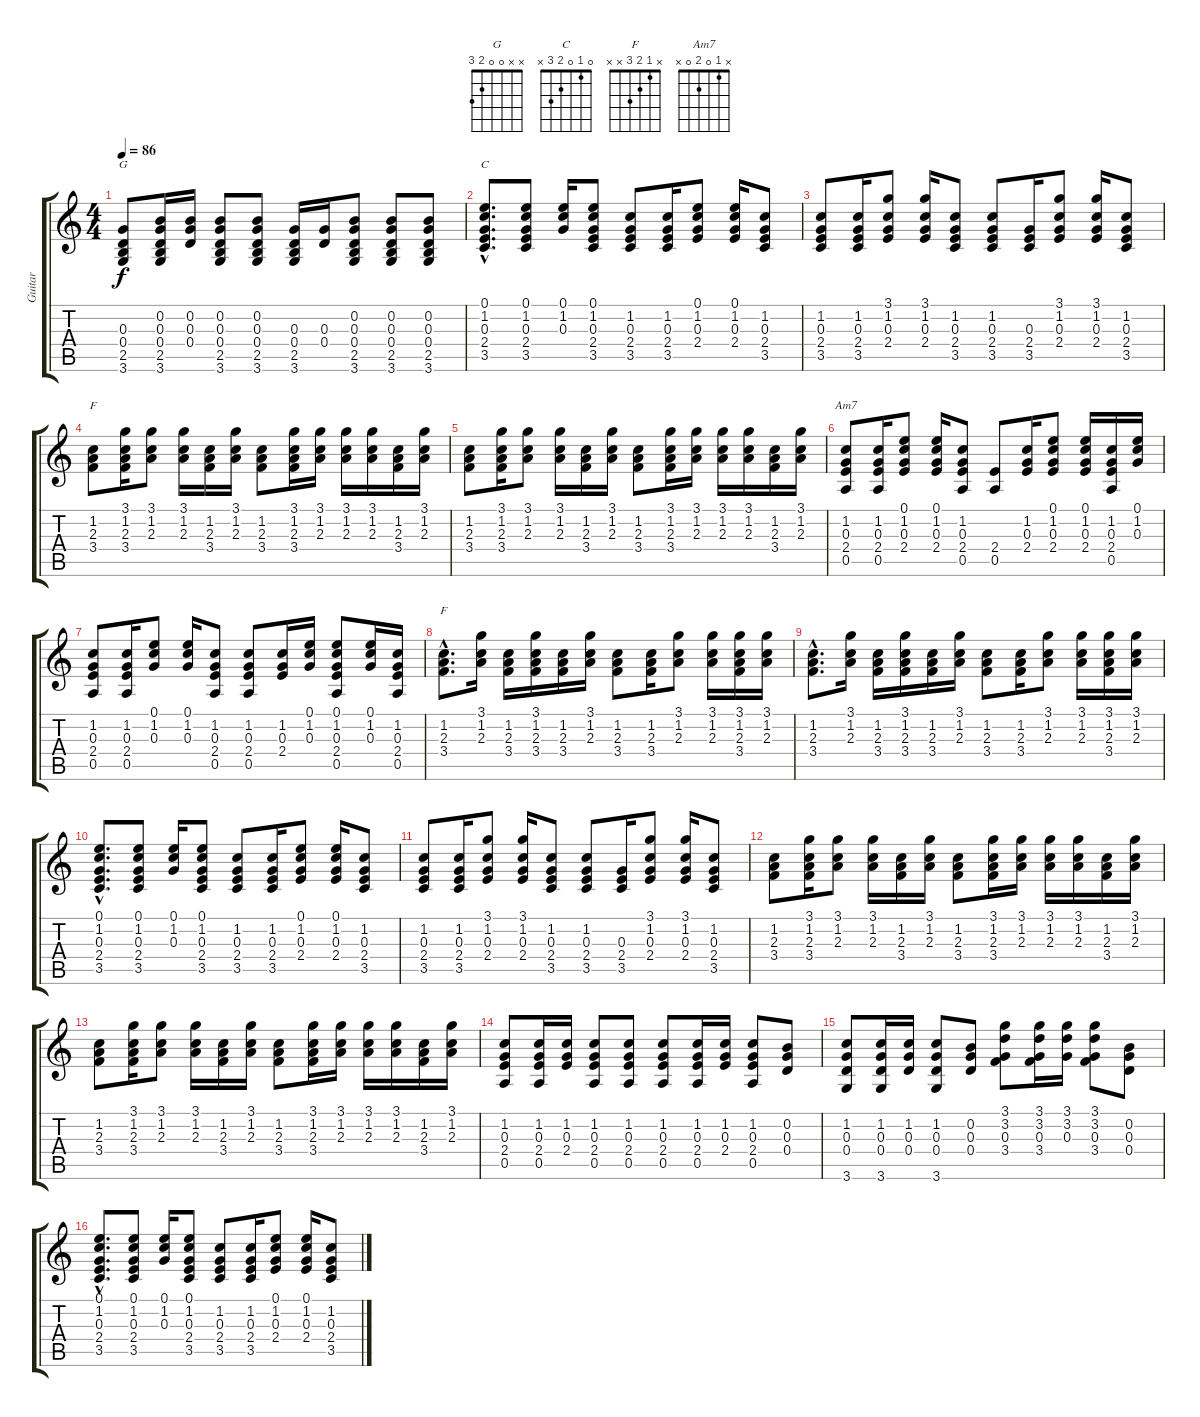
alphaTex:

\track ("Guitar " "Guitar ") {instrument acousticguitarsteel}
\staff {score tabs}
\tuning (E4 B3 G3 D3 A2 E2) {hide}
\chord ("G" x x 0 0 2 3)
\chord ("C" 0 1 0 2 3 x)
\chord ("F" 1 1 2 3 0 1)
\chord ("Am7" x 1 0 2 0 x)
\chord ("F" x 1 2 3 x x)
\ts (4 4)
\tempo 86
\clef g2
\ks c
(0.3 0.4 2.5 3.6).8{ch "G" dy f} (0.2 0.3 0.4 2.5 3.6).16 (0.2 0.3 0.4).16 (0.2 0.3 0.4 2.5 3.6).8 (0.2 0.3 0.4 2.5 3.6).8 (0.3 0.4 2.5 3.6).16 (0.3 0.4).16 (0.2 0.3 0.4 2.5 3.6).8 (0.2 0.3 0.4 2.5 3.6).8 (0.2 0.3 0.4 2.5 3.6).8 |
(0.1{hac} 1.2{hac} 0.3{hac} 2.4{hac} 3.5{hac}).8{d ch "C"} (0.1 1.2 0.3 2.4 3.5).8 (0.1 1.2 0.3).16 (0.1 1.2 0.3 2.4 3.5).8 (1.2 0.3 2.4 3.5).8 (1.2 0.3 2.4 3.5).16 (0.1 1.2 0.3 2.4).8 (0.1 1.2 0.3 2.4).16 (1.2 0.3 2.4 3.5).8 |
(1.2 0.3 2.4 3.5).8 (1.2 0.3 2.4 3.5).16 (3.1 1.2 0.3 2.4).8 (3.1 1.2 0.3 2.4).16 (1.2 0.3 2.4 3.5).8 (1.2 0.3 2.4 3.5).8 (0.3 2.4 3.5).16 (3.1 1.2 0.3 2.4).8 (3.1 1.2 0.3 2.4).16 (1.2 0.3 2.4 3.5).8 |
(1.2 2.3 3.4).8{ch "F"} (3.1 1.2 2.3 3.4).16 (3.1 1.2 2.3).8 (3.1 1.2 2.3).16 (1.2 2.3 3.4).16 (3.1 1.2 2.3).16 (1.2 2.3 3.4).8 (3.1 1.2 2.3 3.4).16 (3.1 1.2 2.3).16 (3.1 1.2 2.3).16 (3.1 1.2 2.3).16 (1.2 2.3 3.4).16 (3.1 1.2 2.3).16 |
(1.2 2.3 3.4).8 (3.1 1.2 2.3 3.4).16 (3.1 1.2 2.3).8 (3.1 1.2 2.3).16 (1.2 2.3 3.4).16 (3.1 1.2 2.3).16 (1.2 2.3 3.4).8 (3.1 1.2 2.3 3.4).16 (3.1 1.2 2.3).16 (3.1 1.2 2.3).16 (3.1 1.2 2.3).16 (1.2 2.3 3.4).16 (3.1 1.2 2.3).16 |
(1.2 0.3 2.4 0.5).8{ch "Am7"} (1.2 0.3 2.4 0.5).16 (0.1 1.2 0.3 2.4).8 (0.1 1.2 0.3 2.4).16 (1.2 0.3 2.4 0.5).8 (2.4 0.5).8 (1.2 0.3 2.4).16 (0.1 1.2 0.3 2.4).8 (0.1 1.2 0.3 2.4).16 (1.2 0.3 2.4 0.5).16 (0.1 1.2 0.3).16 |
(1.2 0.3 2.4 0.5).8 (1.2 0.3 2.4 0.5).16 (0.1 1.2 0.3).8 (0.1 1.2 0.3).16 (1.2 0.3 2.4 0.5).8 (1.2 0.3 2.4 0.5).8 (1.2 0.3 2.4).16 (0.1 1.2 0.3).16 (0.1 1.2 0.3 2.4 0.5).8 (0.1 1.2 0.3).16 (1.2 0.3 2.4 0.5).16 |
(1.2{hac} 2.3{hac} 3.4{hac}).8{d ch "F"} (3.1 1.2 2.3).16 (1.2 2.3 3.4).16 (3.1 1.2 2.3 3.4).16 (1.2 2.3 3.4).16 (3.1 1.2 2.3).16 (1.2 2.3 3.4).8 (1.2 2.3 3.4).16 (3.1 1.2 2.3).8 (3.1 1.2 2.3).16 (3.1 1.2 2.3 3.4).16 (3.1 1.2 2.3).16 |
(1.2{hac} 2.3{hac} 3.4{hac}).8{d} (3.1 1.2 2.3).16 (1.2 2.3 3.4).16 (3.1 1.2 2.3 3.4).16 (1.2 2.3 3.4).16 (3.1 1.2 2.3).16 (1.2 2.3 3.4).8 (1.2 2.3 3.4).16 (3.1 1.2 2.3).8 (3.1 1.2 2.3).16 (3.1 1.2 2.3 3.4).16 (3.1 1.2 2.3).16 |
(0.1{hac} 1.2{hac} 0.3{hac} 2.4{hac} 3.5{hac}).8{d} (0.1 1.2 0.3 2.4 3.5).8 (0.1 1.2 0.3).16 (0.1 1.2 0.3 2.4 3.5).8 (1.2 0.3 2.4 3.5).8 (1.2 0.3 2.4 3.5).16 (0.1 1.2 0.3 2.4).8 (0.1 1.2 0.3 2.4).16 (1.2 0.3 2.4 3.5).8 |
(1.2 0.3 2.4 3.5).8 (1.2 0.3 2.4 3.5).16 (3.1 1.2 0.3 2.4).8 (3.1 1.2 0.3 2.4).16 (1.2 0.3 2.4 3.5).8 (1.2 0.3 2.4 3.5).8 (0.3 2.4 3.5).16 (3.1 1.2 0.3 2.4).8 (3.1 1.2 0.3 2.4).16 (1.2 0.3 2.4 3.5).8 |
(1.2 2.3 3.4).8 (3.1 1.2 2.3 3.4).16 (3.1 1.2 2.3).8 (3.1 1.2 2.3).16 (1.2 2.3 3.4).16 (3.1 1.2 2.3).16 (1.2 2.3 3.4).8 (3.1 1.2 2.3 3.4).16 (3.1 1.2 2.3).16 (3.1 1.2 2.3).16 (3.1 1.2 2.3).16 (1.2 2.3 3.4).16 (3.1 1.2 2.3).16 |
(1.2 2.3 3.4).8 (3.1 1.2 2.3 3.4).16 (3.1 1.2 2.3).8 (3.1 1.2 2.3).16 (1.2 2.3 3.4).16 (3.1 1.2 2.3).16 (1.2 2.3 3.4).8 (3.1 1.2 2.3 3.4).16 (3.1 1.2 2.3).16 (3.1 1.2 2.3).16 (3.1 1.2 2.3).16 (1.2 2.3 3.4).16 (3.1 1.2 2.3).16 |
(1.2 0.3 2.4 0.5).8 (1.2 0.3 2.4 0.5).16 (1.2 0.3 2.4).16 (1.2 0.3 2.4 0.5).8 (1.2 0.3 2.4 0.5).8 (1.2 0.3 2.4 0.5).8 (1.2 0.3 2.4 0.5).16 (1.2 0.3 2.4).16 (1.2 0.3 2.4 0.5).8 (0.2 0.3 0.4).8 |
(1.2 0.3 0.4 3.6).8 (1.2 0.3 0.4 3.6).16 (1.2 0.3 0.4).16 (1.2 0.3 0.4 3.6).8 (0.2 0.3 0.4).8 (3.1 3.2 0.3 3.4).8 (3.1 3.2 0.3 3.4).16 (3.1 3.2 0.3).16 (3.1 3.2 0.3 3.4).8 (0.2 0.3 0.4).8 |
(0.1{hac} 1.2{hac} 0.3{hac} 2.4{hac} 3.5{hac}).8{d} (0.1 1.2 0.3 2.4 3.5).8 (0.1 1.2 0.3).16 (0.1 1.2 0.3 2.4 3.5).8 (1.2 0.3 2.4 3.5).8 (1.2 0.3 2.4 3.5).16 (0.1 1.2 0.3 2.4).8 (0.1 1.2 0.3 2.4).16 (1.2 0.3 2.4 3.5).8
